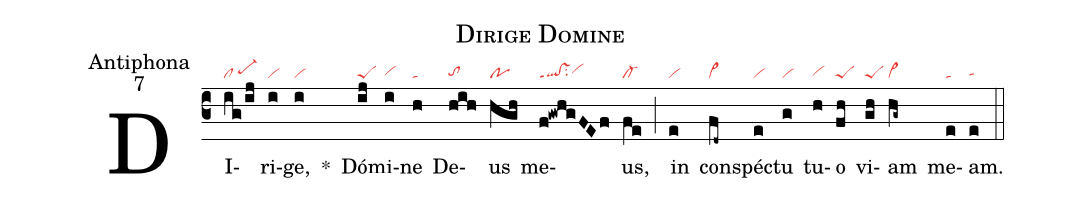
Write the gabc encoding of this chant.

name: Dirige Domine;
office-part: Antiphona;
mode: 7;
nabc-lines: 1;
%%
(c3)
DI(ig/ij|cl/pe-hh)ri(i|vi)ge,(i|vi) *()
Dó(ij|peS)mi(i|vihg)ne(h|ta) De(hih|tohg)us(hgh|po) me(f!gwhgFEf|ql!vsppt1su2vihh)us,(fe|cl-) (;)
in(e|vi) con(fd~|vi>)spé(e|vi)ctu(g|vi) tu(h|vihg)o(fh|peS) vi(gh|peS)am(hg~|vi>) me(e|ta)am.(e|tahg) (::)
